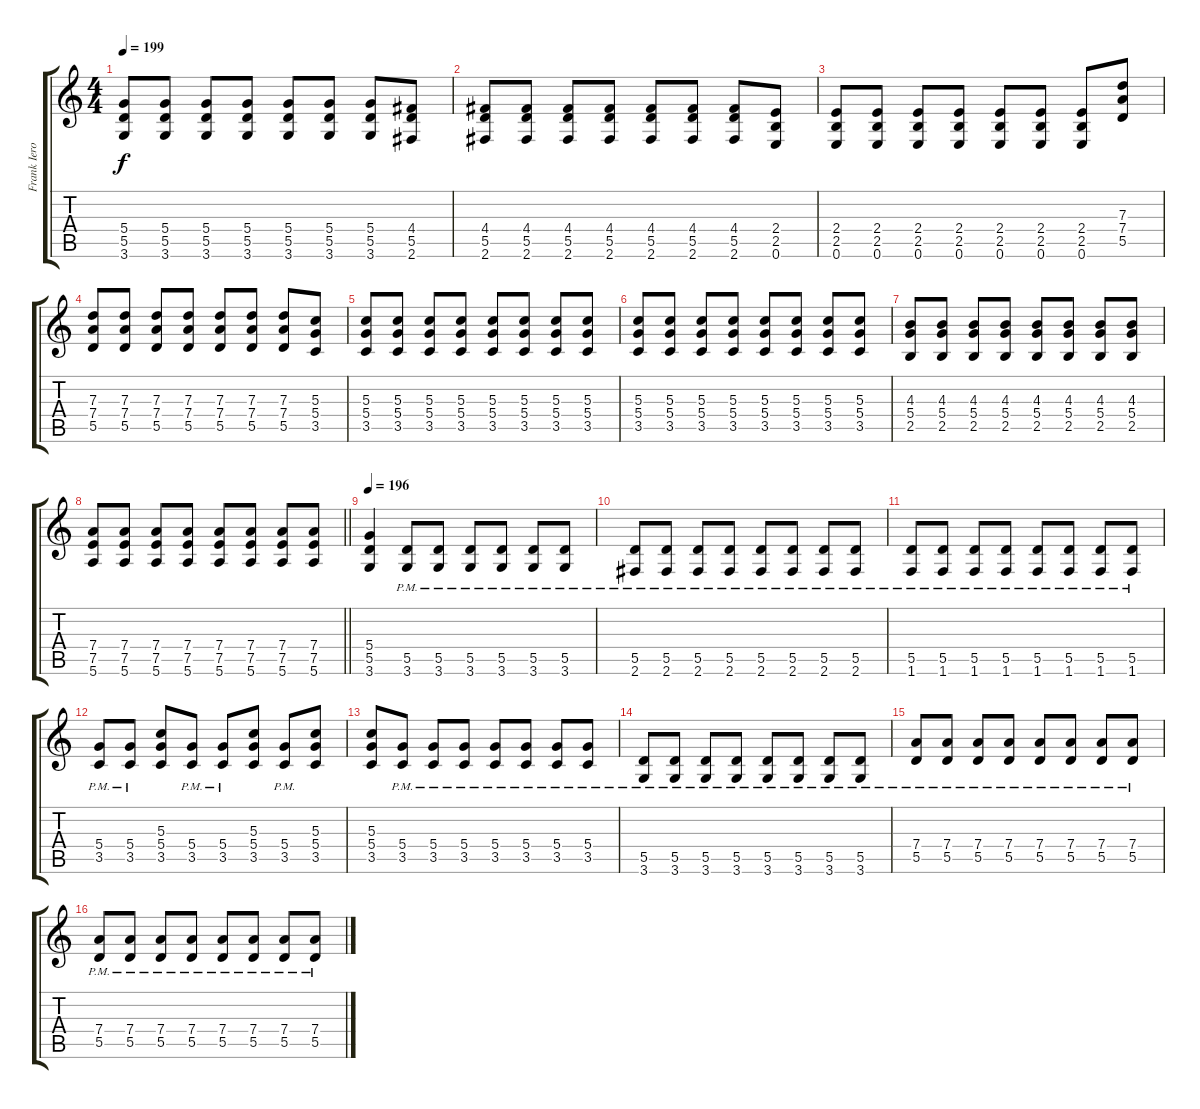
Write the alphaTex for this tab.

\track ("Frank Iero [Rhythm Guitar]" "Frank Iero") {instrument overdrivenguitar}
\staff {score tabs}
\tuning (E4 B3 G3 D3 A2 E2) {hide}
\ts (4 4)
\tempo 199
\clef g2
\ks c
(5.4 5.5 3.6).8{dy f volume 13 balance 8} (5.4 5.5 3.6).8 (5.4 5.5 3.6).8 (5.4 5.5 3.6).8 (5.4 5.5 3.6).8 (5.4 5.5 3.6).8 (5.4 5.5 3.6).8 (4.4 5.5 2.6).8 |
(4.4 5.5 2.6).8 (4.4 5.5 2.6).8 (4.4 5.5 2.6).8 (4.4 5.5 2.6).8 (4.4 5.5 2.6).8 (4.4 5.5 2.6).8 (4.4 5.5 2.6).8 (2.4 2.5 0.6).8 |
(2.4 2.5 0.6).8 (2.4 2.5 0.6).8 (2.4 2.5 0.6).8 (2.4 2.5 0.6).8 (2.4 2.5 0.6).8 (2.4 2.5 0.6).8 (2.4 2.5 0.6).8 (7.3 7.4 5.5).8 |
(7.3 7.4 5.5).8 (7.3 7.4 5.5).8 (7.3 7.4 5.5).8 (7.3 7.4 5.5).8 (7.3 7.4 5.5).8 (7.3 7.4 5.5).8 (7.3 7.4 5.5).8 (5.3 5.4 3.5).8 |
(5.3 5.4 3.5).8 (5.3 5.4 3.5).8 (5.3 5.4 3.5).8 (5.3 5.4 3.5).8 (5.3 5.4 3.5).8 (5.3 5.4 3.5).8 (5.3 5.4 3.5).8 (5.3 5.4 3.5).8 |
(5.3 5.4 3.5).8 (5.3 5.4 3.5).8 (5.3 5.4 3.5).8 (5.3 5.4 3.5).8 (5.3 5.4 3.5).8 (5.3 5.4 3.5).8 (5.3 5.4 3.5).8 (5.3 5.4 3.5).8 |
(4.3 5.4 2.5).8 (4.3 5.4 2.5).8 (4.3 5.4 2.5).8 (4.3 5.4 2.5).8 (4.3 5.4 2.5).8 (4.3 5.4 2.5).8 (4.3 5.4 2.5).8 (4.3 5.4 2.5).8 |
\barLineRight lightlight
(7.4 7.5 5.6).8 (7.4 7.5 5.6).8 (7.4 7.5 5.6).8 (7.4 7.5 5.6).8 (7.4 7.5 5.6).8 (7.4 7.5 5.6).8 (7.4 7.5 5.6).8 (7.4 7.5 5.6).8 |
\tempo 196
(5.4 5.5 3.6).4 (5.5{pm} 3.6{pm}).8 (5.5{pm} 3.6{pm}).8 (5.5{pm} 3.6{pm}).8 (5.5{pm} 3.6{pm}).8 (5.5{pm} 3.6{pm}).8 (5.5{pm} 3.6{pm}).8 |
(5.5{pm} 2.6{pm}).8 (5.5{pm} 2.6{pm}).8 (5.5{pm} 2.6{pm}).8 (5.5{pm} 2.6{pm}).8 (5.5{pm} 2.6{pm}).8 (5.5{pm} 2.6{pm}).8 (5.5{pm} 2.6{pm}).8 (5.5{pm} 2.6{pm}).8 |
(5.5{pm} 1.6{pm}).8 (5.5{pm} 1.6{pm}).8 (5.5{pm} 1.6{pm}).8 (5.5{pm} 1.6{pm}).8 (5.5{pm} 1.6{pm}).8 (5.5{pm} 1.6{pm}).8 (5.5{pm} 1.6{pm}).8 (5.5{pm} 1.6{pm}).8 |
(5.4{pm} 3.5{pm}).8 (5.4{pm} 3.5{pm}).8 (5.3 5.4 3.5).8 (5.4{pm} 3.5{pm}).8 (5.4{pm} 3.5{pm}).8 (5.3 5.4 3.5).8 (5.4{pm} 3.5{pm}).8 (5.3 5.4 3.5).8 |
(5.3 5.4 3.5).8 (5.4{pm} 3.5{pm}).8 (5.4{pm} 3.5{pm}).8 (5.4{pm} 3.5{pm}).8 (5.4{pm} 3.5{pm}).8 (5.4{pm} 3.5{pm}).8 (5.4{pm} 3.5{pm}).8 (5.4{pm} 3.5{pm}).8 |
(5.5{pm} 3.6{pm}).8 (5.5{pm} 3.6{pm}).8 (5.5{pm} 3.6{pm}).8 (5.5{pm} 3.6{pm}).8 (5.5{pm} 3.6{pm}).8 (5.5{pm} 3.6{pm}).8 (5.5{pm} 3.6{pm}).8 (5.5{pm} 3.6{pm}).8 |
(7.4 5.5{pm}).8 (7.4 5.5{pm}).8 (7.4 5.5{pm}).8 (7.4 5.5{pm}).8 (7.4 5.5{pm}).8 (7.4 5.5{pm}).8 (7.4 5.5{pm}).8 (7.4 5.5{pm}).8 |
(7.4 5.5{pm}).8 (7.4 5.5{pm}).8 (7.4 5.5{pm}).8 (7.4 5.5{pm}).8 (7.4 5.5{pm}).8 (7.4 5.5{pm}).8 (7.4 5.5{pm}).8 (7.4 5.5{pm}).8
